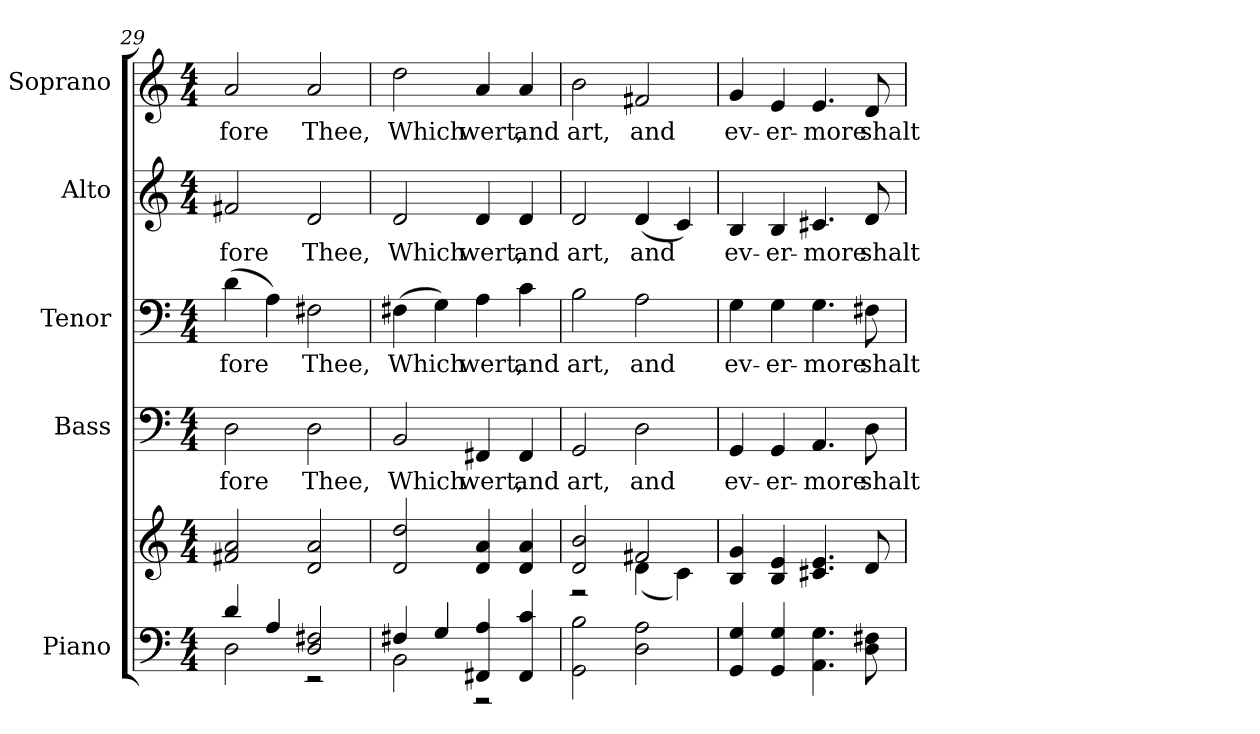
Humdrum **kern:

**kern	**kern	**kern	**text	**kern	**text	**kern	**text	**kern	**text
*part5	*part5	*part4	*part4	*part3	*part3	*part2	*part2	*part1	*part1
*staff6	*staff5	*staff4	*staff4	*staff3	*staff3	*staff2	*staff2	*staff1	*staff1
*I"Piano	*	*I"Bass	*	*I"Tenor	*	*I"Alto	*	*I"Soprano	*
*I'Pno.	*	*I'B.	*	*I'T.	*	*I'A.	*	*I'S.	*
!!LO:PB:g=z
*clefF4	*clefG2	*clefF4	*	*clefF4	*	*clefG2	*	*clefG2	*
*k[]	*k[]	*k[]	*	*k[]	*	*k[]	*	*k[]	*
*C:	*C:	*C:	*	*C:	*	*C:	*	*C:	*
*M4/4	*M4/4	*M4/4	*	*M4/4	*	*M4/4	*	*M4/4	*
=29	=29	=29	=29	=29	=29	=29	=29	=29	=29
*^	*	*	*	*	*	*	*	*	*
!	!	!	!	!LO:LY:b:color=#000000	!	!	!	!	!	!
!	!	!	!	!	!	!LO:LY:b:color=#000000	!	!	!	!
!	!	!	!	!	!	!	!	!LO:LY:b:color=#000000	!	!
!	!	!	!	!	!	!	!	!	!	!LO:LY:b:color=#000000
4di/	2Di\	2f#Xi/ 2ai	2Di\	-fore	(4di\	-fore	2f#Xi/	-fore	2ai/	-fore
4Ai/	.	.	.	.	4Ai\)	.	.	.	.	.
!	!	!	!	!LO:LY:b:color=#000000	!	!	!	!	!	!
!	!	!	!	!	!	!LO:LY:b:color=#000000	!	!	!	!
!	!	!	!	!	!	!	!	!LO:LY:b:color=#000000	!	!
!	!	!	!	!	!	!	!	!	!	!LO:LY:b:color=#000000
2Di/ 2F#Xi	2r	2di/ 2ai	2Di\	Thee,	2F#Xi\	Thee,	2di/	Thee,	2ai/	Thee,
=30	=30	=30	=30	=30	=30	=30	=30	=30	=30	=30
!	!	!	!	!LO:LY:b:color=#000000	!	!	!	!	!	!
!	!	!	!	!	!	!LO:LY:b:color=#000000	!	!	!	!
!	!	!	!	!	!	!	!	!LO:LY:b:color=#000000	!	!
!	!	!	!	!	!	!	!	!	!	!LO:LY:b:color=#000000
4F#Xi/	2BBi\	2di/ 2ddi	2BBi/	Which	(4F#Xi\	Which	2di/	Which	2ddi\	Which
4Gi/	.	.	.	.	4Gi\)	.	.	.	.	.
!	!	!	!	!LO:LY:b:color=#000000	!	!	!	!	!	!
!	!	!	!	!	!	!LO:LY:b:color=#000000	!	!	!	!
!	!	!	!	!	!	!	!	!LO:LY:b:color=#000000	!	!
!	!	!	!	!	!	!	!	!	!	!LO:LY:b:color=#000000
4FF#Xi/ 4Ai	2r	4di/ 4ai	4FF#Xi/	wert,	4Ai\	wert,	4di/	wert,	4ai/	wert,
!	!	!	!	!LO:LY:b:color=#000000	!	!	!	!	!	!
!	!	!	!	!	!	!LO:LY:b:color=#000000	!	!	!	!
!	!	!	!	!	!	!	!	!LO:LY:b:color=#000000	!	!
!	!	!	!	!	!	!	!	!	!	!LO:LY:b:color=#000000
4FF#i/ 4ci	.	4di/ 4ai	4FF#i/	and	4ci\	and	4di/	and	4ai/	and
*v	*v	*	*	*	*	*	*	*	*	*
!!LO:PB:g=z
=31	=31	=31	=31	=31	=31	=31	=31	=31	=31
*	*^	*	*	*	*	*	*	*	*
!	!	!	!	!LO:LY:b:color=#000000	!	!	!	!	!	!
!	!	!	!	!	!	!LO:LY:b:color=#000000	!	!	!	!
!	!	!	!	!	!	!	!	!LO:LY:b:color=#000000	!	!
!	!	!	!	!	!	!	!	!	!	!LO:LY:b:color=#000000
2GGi\ 2Bi	2di/ 2bi	2r	2GGi/	art,	2Bi\	art,	2di/	art,	2bi\	art,
!	!	!	!	!LO:LY:b:color=#000000	!	!	!	!	!	!
!	!	!	!	!	!	!LO:LY:b:color=#000000	!	!	!	!
!	!	!	!	!	!	!	!	!LO:LY:b:color=#000000	!	!
!	!	!	!	!	!	!	!	!	!	!LO:LY:b:color=#000000
2Di\ 2Ai	2f#Xi/	(4di\	2Di\	and	2Ai\	and	(4di/	and	2f#Xi/	and
.	.	4ci\)	.	.	.	.	4ci/)	.	.	.
*	*v	*v	*	*	*	*	*	*	*	*
=32	=32	=32	=32	=32	=32	=32	=32	=32	=32
*	*^	*	*	*	*	*	*	*	*
!	!	!	!	!LO:LY:b:color=#000000	!	!	!	!	!	!
*	*v	*v	*	*	*	*	*	*	*	*
*	*^	*	*	*	*	*	*	*	*
!	!	!	!	!	!	!LO:LY:b:color=#000000	!	!	!	!
*	*v	*v	*	*	*	*	*	*	*	*
*	*^	*	*	*	*	*	*	*	*
!	!	!	!	!	!	!	!	!LO:LY:b:color=#000000	!	!
*	*v	*v	*	*	*	*	*	*	*	*
*	*^	*	*	*	*	*	*	*	*
!	!	!	!	!	!	!	!	!	!	!LO:LY:b:color=#000000
*	*v	*v	*	*	*	*	*	*	*	*
4GGi/ 4Gi	4Bi/ 4gi	4GGi/	ev-	4Gi\	ev-	4Bi/	ev-	4gi/	ev-
!	!	!	!LO:LY:b:color=#000000	!	!	!	!	!	!
!	!	!	!	!	!LO:LY:b:color=#000000	!	!	!	!
!	!	!	!	!	!	!	!LO:LY:b:color=#000000	!	!
!	!	!	!	!	!	!	!	!	!LO:LY:b:color=#000000
4GGi/ 4Gi	4Bi/ 4ei	4GGi/	-er-	4Gi\	-er-	4Bi/	-er-	4ei/	-er-
!	!	!	!LO:LY:b:color=#000000	!	!	!	!	!	!
!	!	!	!	!	!LO:LY:b:color=#000000	!	!	!	!
!	!	!	!	!	!	!	!LO:LY:b:color=#000000	!	!
!	!	!	!	!	!	!	!	!	!LO:LY:b:color=#000000
4.AAi\ 4.Gi	4.c#Xi/ 4.ei	4.AAi/	-more	4.Gi\	-more	4.c#Xi/	-more	4.ei/	-more
!	!	!	!LO:LY:b:color=#000000	!	!	!	!	!	!
!	!	!	!	!	!LO:LY:b:color=#000000	!	!	!	!
!	!	!	!	!	!	!	!LO:LY:b:color=#000000	!	!
!	!	!	!	!	!	!	!	!	!LO:LY:b:color=#000000
8Di\ 8F#Xi	8di/	8Di\	shalt	8F#Xi\	shalt	8di/	shalt	8di/	shalt
=	=	=	=	=	=	=	=	=	=
*-	*-	*-	*-	*-	*-	*-	*-	*-	*-
